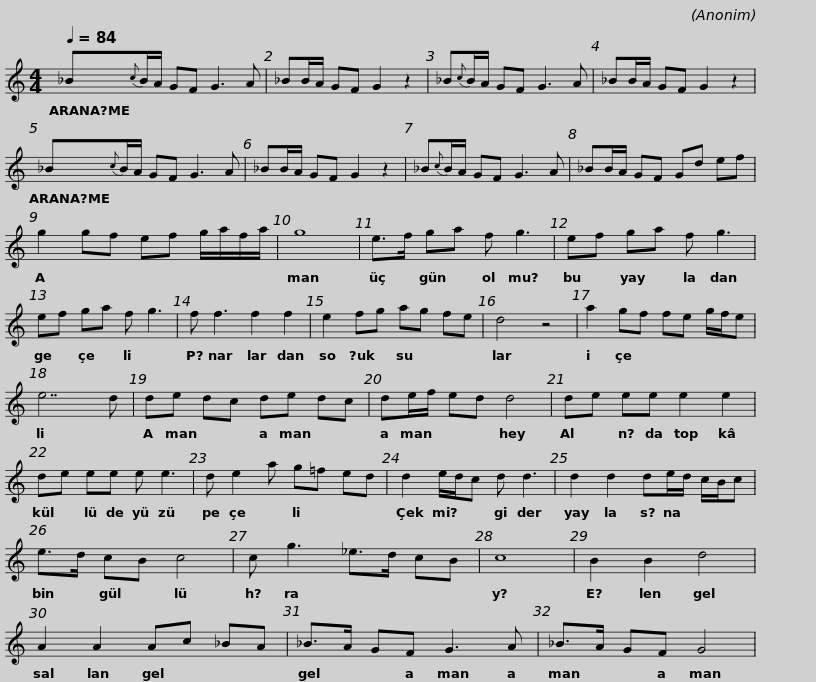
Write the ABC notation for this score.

X:1
L:1/8
Q:1/4=84
M:4/4
I:linebreak $
K:C
V:1 treble
V:1
 _B{c}B/A/ GF G3 A | _BB/A/ GF G2 z2 | _B{c}B/A/ GF G3 A | _BB/A/ GF G2 z2 | _B{c}B/A/ GF G3 A |$ %5
 _BB/A/ GF G2 z2 | _B{c}B/A/ GF G3 A | _BB/A/ GF Gd ef | g2 gf ef g/a/f/a/ | g8 | %10
 e>f ga f g3 |$ ef ga f g3 | ef ga f g3 | f f3 f2 f2 | e2 fg ag fe | %15
 d4 z4 | a2 gf fe g/f/e | e7 d |$ de dc de dc | de/f/ ed d4 | %20
 de ee e2 e2 | de ee e e3 | d e2 a g=f ed |$ d2 e/d/c d d3 | d2 d2 de/d/ c/B/c | %25
 e>d cB c4 | c g3 _e>d cB | c8 | B2 B2 d4 |$ A2 A2 Ac _BA | %30
 _B>A GF G3 A | _B>A GF G4 | %32
